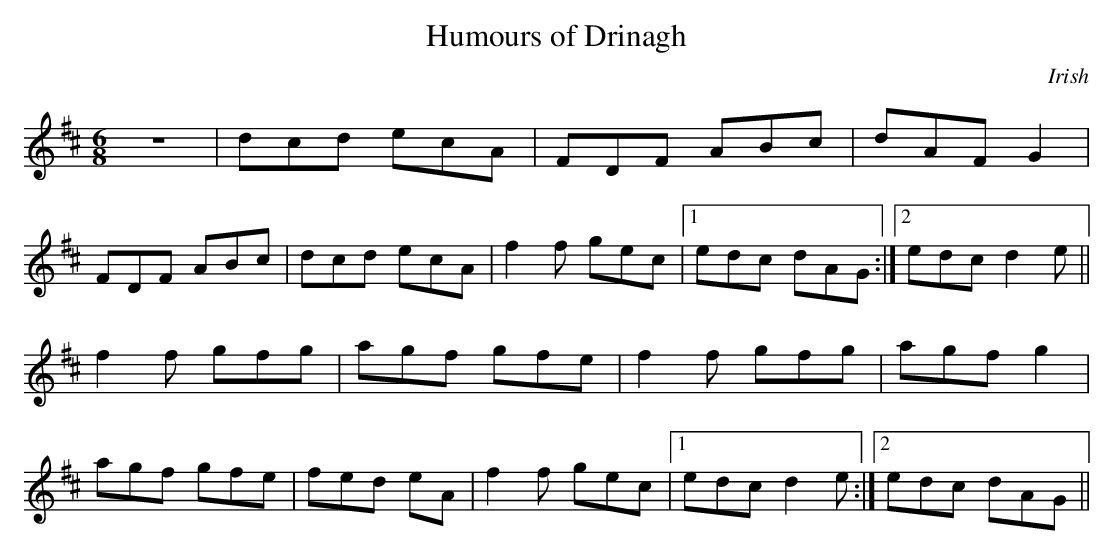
X:1
T:Humours of Drinagh
M:6/8
K:D
z6 | dcd ecA | FDF ABc | dAF G2 |
FDF ABc | dcd ecA | f2 f gec |1 edc dAG :|2 edc d2 e ||
f2 f gfg | agf gfe | f2 f gfg | agf g2 |
agf gfe | fed eA | f2 f gec |1 edc d2 e :|2 edc dAG ||
